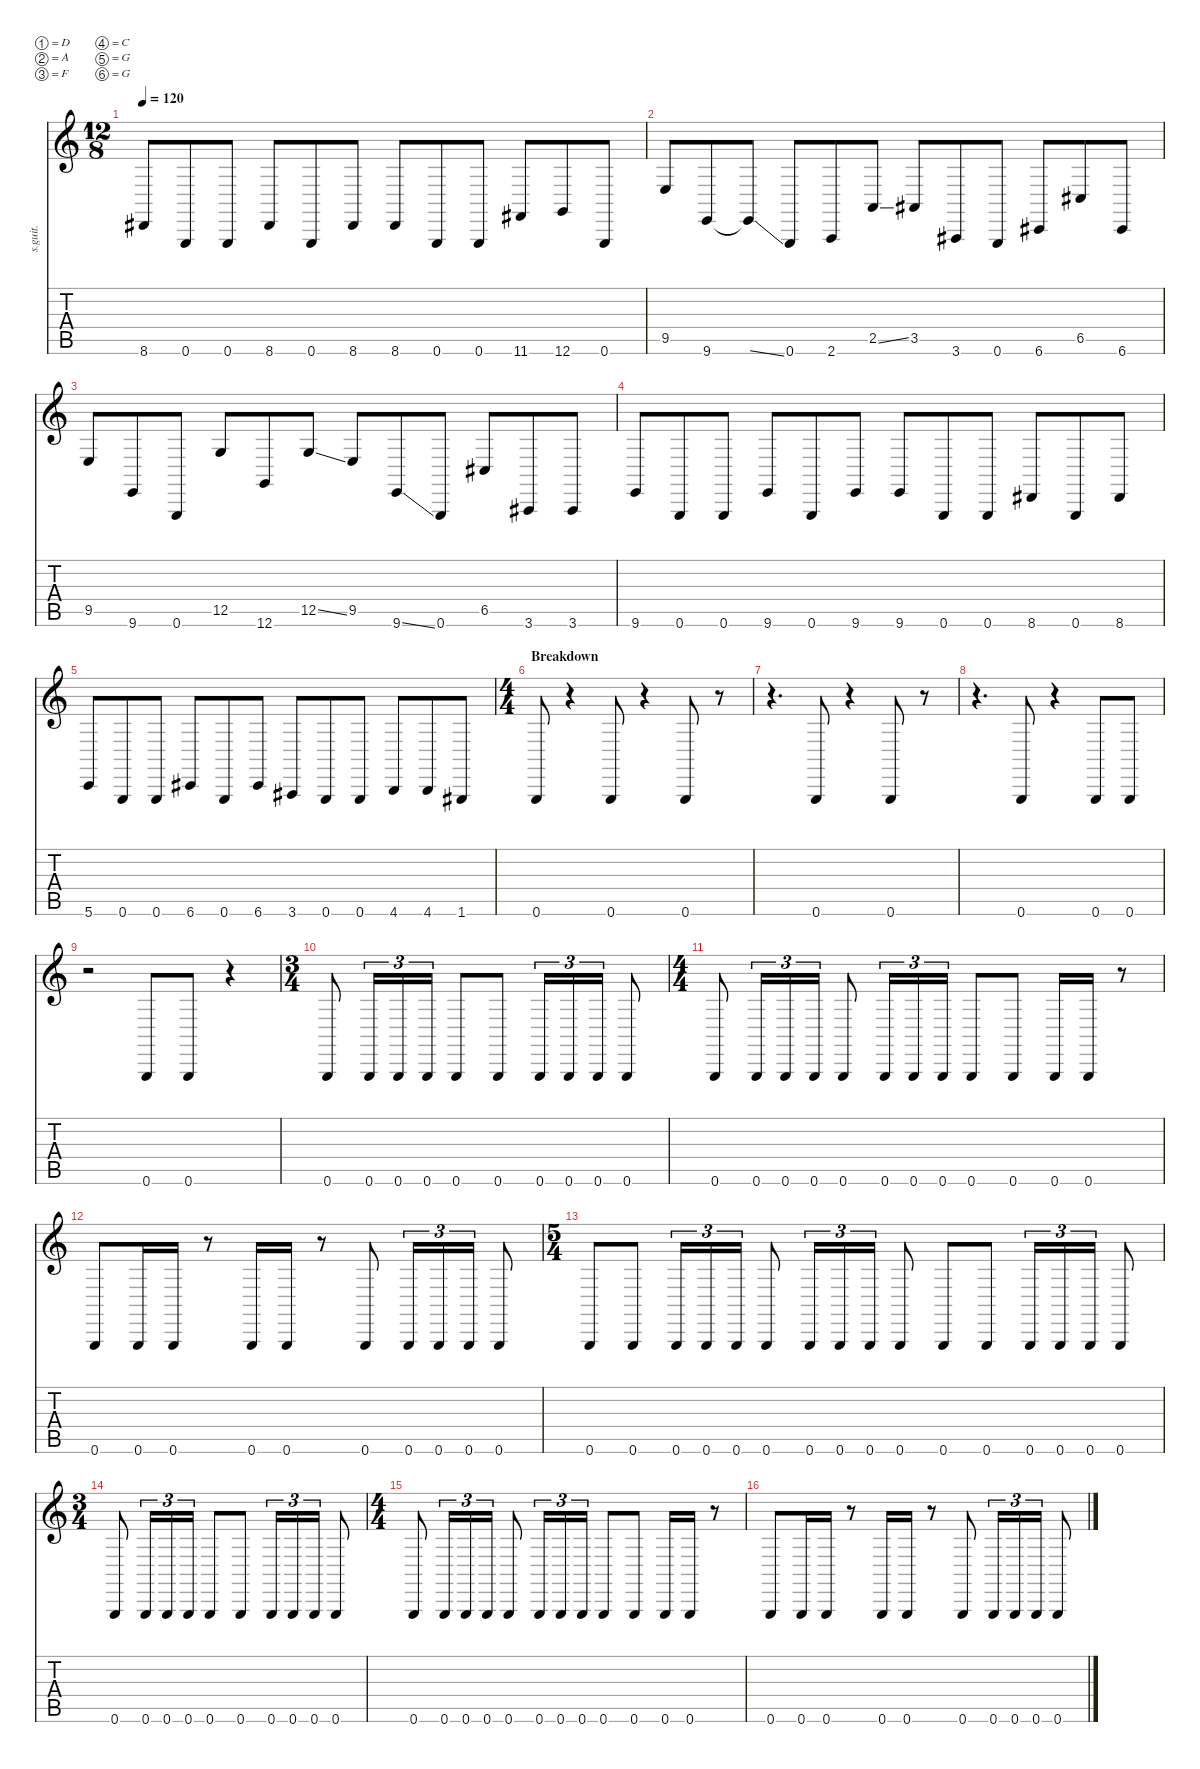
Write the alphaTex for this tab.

\defaultSystemsLayout 4
\hideDynamics
\bracketExtendMode nobrackets
\track ("Bass" "s.guit.") {instrument electricbasspick}
\staff {score tabs}
\tuning (D3 A2 F2 C2 G1 G0)
\ts (12 8)
\tempo 120
\clef g2
\ks c
8.6{acc #}.8{lyrics (0 "") lyrics (1 "") lyrics (2 "") lyrics (3 "") lyrics (4 "") dy f} 0.6.8{lyrics (0 "") lyrics (1 "") lyrics (2 "") lyrics (3 "") lyrics (4 "")} 0.6.8{lyrics (0 "") lyrics (1 "") lyrics (2 "") lyrics (3 "") lyrics (4 "")} 8.6{acc #}.8{lyrics (0 "") lyrics (1 "") lyrics (2 "") lyrics (3 "") lyrics (4 "")} 0.6.8{lyrics (0 "") lyrics (1 "") lyrics (2 "") lyrics (3 "") lyrics (4 "")} 8.6{acc #}.8{lyrics (0 "") lyrics (1 "") lyrics (2 "") lyrics (3 "") lyrics (4 "")} 8.6{acc #}.8{lyrics (0 "") lyrics (1 "") lyrics (2 "") lyrics (3 "") lyrics (4 "")} 0.6.8{lyrics (0 "") lyrics (1 "") lyrics (2 "") lyrics (3 "") lyrics (4 "")} 0.6.8{lyrics (0 "") lyrics (1 "") lyrics (2 "") lyrics (3 "") lyrics (4 "")} 11.6{acc #}.8{lyrics (0 "") lyrics (1 "") lyrics (2 "") lyrics (3 "") lyrics (4 "")} 12.6.8{lyrics (0 "") lyrics (1 "") lyrics (2 "") lyrics (3 "") lyrics (4 "")} 0.6.8{lyrics (0 "") lyrics (1 "") lyrics (2 "") lyrics (3 "") lyrics (4 "")} |
9.5.8{lyrics (0 "") lyrics (1 "") lyrics (2 "") lyrics (3 "") lyrics (4 "")} 9.6.8{lyrics (0 "") lyrics (1 "") lyrics (2 "") lyrics (3 "") lyrics (4 "")} 9.6{ss t}.8{lyrics (0 "") lyrics (1 "") lyrics (2 "") lyrics (3 "") lyrics (4 "")} 0.6.8{lyrics (0 "") lyrics (1 "") lyrics (2 "") lyrics (3 "") lyrics (4 "")} 2.6.8{lyrics (0 "") lyrics (1 "") lyrics (2 "") lyrics (3 "") lyrics (4 "")} 2.5{ss}.8{lyrics (0 "") lyrics (1 "") lyrics (2 "") lyrics (3 "") lyrics (4 "")} 3.5{acc #}.8{lyrics (0 "") lyrics (1 "") lyrics (2 "") lyrics (3 "") lyrics (4 "")} 3.6{acc #}.8{lyrics (0 "") lyrics (1 "") lyrics (2 "") lyrics (3 "") lyrics (4 "")} 0.6.8{lyrics (0 "") lyrics (1 "") lyrics (2 "") lyrics (3 "") lyrics (4 "")} 6.6{acc #}.8{lyrics (0 "") lyrics (1 "") lyrics (2 "") lyrics (3 "") lyrics (4 "")} 6.5{acc #}.8{lyrics (0 "") lyrics (1 "") lyrics (2 "") lyrics (3 "") lyrics (4 "")} 6.6{acc #}.8{lyrics (0 "") lyrics (1 "") lyrics (2 "") lyrics (3 "") lyrics (4 "")} |
9.5.8{lyrics (0 "") lyrics (1 "") lyrics (2 "") lyrics (3 "") lyrics (4 "")} 9.6.8{lyrics (0 "") lyrics (1 "") lyrics (2 "") lyrics (3 "") lyrics (4 "")} 0.6.8{lyrics (0 "") lyrics (1 "") lyrics (2 "") lyrics (3 "") lyrics (4 "")} 12.5.8{lyrics (0 "") lyrics (1 "") lyrics (2 "") lyrics (3 "") lyrics (4 "")} 12.6.8{lyrics (0 "") lyrics (1 "") lyrics (2 "") lyrics (3 "") lyrics (4 "")} 12.5{ss}.8{lyrics (0 "") lyrics (1 "") lyrics (2 "") lyrics (3 "") lyrics (4 "")} 9.5.8{lyrics (0 "") lyrics (1 "") lyrics (2 "") lyrics (3 "") lyrics (4 "")} 9.6{ss}.8{lyrics (0 "") lyrics (1 "") lyrics (2 "") lyrics (3 "") lyrics (4 "")} 0.6.8{lyrics (0 "") lyrics (1 "") lyrics (2 "") lyrics (3 "") lyrics (4 "")} 6.5{acc #}.8{lyrics (0 "") lyrics (1 "") lyrics (2 "") lyrics (3 "") lyrics (4 "")} 3.6{acc #}.8{lyrics (0 "") lyrics (1 "") lyrics (2 "") lyrics (3 "") lyrics (4 "")} 3.6{acc #}.8{lyrics (0 "") lyrics (1 "") lyrics (2 "") lyrics (3 "") lyrics (4 "")} |
9.6.8{lyrics (0 "") lyrics (1 "") lyrics (2 "") lyrics (3 "") lyrics (4 "")} 0.6.8{lyrics (0 "") lyrics (1 "") lyrics (2 "") lyrics (3 "") lyrics (4 "")} 0.6.8{lyrics (0 "") lyrics (1 "") lyrics (2 "") lyrics (3 "") lyrics (4 "")} 9.6.8{lyrics (0 "") lyrics (1 "") lyrics (2 "") lyrics (3 "") lyrics (4 "")} 0.6.8{lyrics (0 "") lyrics (1 "") lyrics (2 "") lyrics (3 "") lyrics (4 "")} 9.6.8{lyrics (0 "") lyrics (1 "") lyrics (2 "") lyrics (3 "") lyrics (4 "")} 9.6.8{lyrics (0 "") lyrics (1 "") lyrics (2 "") lyrics (3 "") lyrics (4 "")} 0.6.8{lyrics (0 "") lyrics (1 "") lyrics (2 "") lyrics (3 "") lyrics (4 "")} 0.6.8{lyrics (0 "") lyrics (1 "") lyrics (2 "") lyrics (3 "") lyrics (4 "")} 8.6{acc #}.8{lyrics (0 "") lyrics (1 "") lyrics (2 "") lyrics (3 "") lyrics (4 "")} 0.6.8{lyrics (0 "") lyrics (1 "") lyrics (2 "") lyrics (3 "") lyrics (4 "")} 8.6{acc #}.8{lyrics (0 "") lyrics (1 "") lyrics (2 "") lyrics (3 "") lyrics (4 "")} |
5.6.8{lyrics (0 "") lyrics (1 "") lyrics (2 "") lyrics (3 "") lyrics (4 "")} 0.6.8{lyrics (0 "") lyrics (1 "") lyrics (2 "") lyrics (3 "") lyrics (4 "")} 0.6.8{lyrics (0 "") lyrics (1 "") lyrics (2 "") lyrics (3 "") lyrics (4 "")} 6.6{acc #}.8{lyrics (0 "") lyrics (1 "") lyrics (2 "") lyrics (3 "") lyrics (4 "")} 0.6.8{lyrics (0 "") lyrics (1 "") lyrics (2 "") lyrics (3 "") lyrics (4 "")} 6.6{acc #}.8{lyrics (0 "") lyrics (1 "") lyrics (2 "") lyrics (3 "") lyrics (4 "")} 3.6{acc #}.8{lyrics (0 "") lyrics (1 "") lyrics (2 "") lyrics (3 "") lyrics (4 "")} 0.6.8{lyrics (0 "") lyrics (1 "") lyrics (2 "") lyrics (3 "") lyrics (4 "")} 0.6.8{lyrics (0 "") lyrics (1 "") lyrics (2 "") lyrics (3 "") lyrics (4 "")} 4.6.8{lyrics (0 "") lyrics (1 "") lyrics (2 "") lyrics (3 "") lyrics (4 "")} 4.6.8{lyrics (0 "") lyrics (1 "") lyrics (2 "") lyrics (3 "") lyrics (4 "")} 1.6{acc #}.8{lyrics (0 "") lyrics (1 "") lyrics (2 "") lyrics (3 "") lyrics (4 "")} |
\ts (4 4)
\beaming (8 2 2 2 2)
\section ("" "Breakdown")
0.6.8{lyrics (0 "") lyrics (1 "") lyrics (2 "") lyrics (3 "") lyrics (4 "")} r.4 0.6.8{lyrics (0 "") lyrics (1 "") lyrics (2 "") lyrics (3 "") lyrics (4 "")} r.4 0.6.8{lyrics (0 "") lyrics (1 "") lyrics (2 "") lyrics (3 "") lyrics (4 "")} r.8 |
r.4{d} 0.6.8{lyrics (0 "") lyrics (1 "") lyrics (2 "") lyrics (3 "") lyrics (4 "")} r.4 0.6.8{lyrics (0 "") lyrics (1 "") lyrics (2 "") lyrics (3 "") lyrics (4 "")} r.8 |
r.4{d} 0.6.8{lyrics (0 "") lyrics (1 "") lyrics (2 "") lyrics (3 "") lyrics (4 "")} r.4 0.6.8{lyrics (0 "") lyrics (1 "") lyrics (2 "") lyrics (3 "") lyrics (4 "")} 0.6.8{lyrics (0 "") lyrics (1 "") lyrics (2 "") lyrics (3 "") lyrics (4 "")} |
r.2 0.6.8{lyrics (0 "") lyrics (1 "") lyrics (2 "") lyrics (3 "") lyrics (4 "")} 0.6.8{lyrics (0 "") lyrics (1 "") lyrics (2 "") lyrics (3 "") lyrics (4 "")} r.4 |
\ts (3 4)
\beaming (8 2 2 2 2)
0.6.8{lyrics (0 "") lyrics (1 "") lyrics (2 "") lyrics (3 "") lyrics (4 "")} 0.6.16{tu (3 2) lyrics (0 "") lyrics (1 "") lyrics (2 "") lyrics (3 "") lyrics (4 "")} 0.6.16{tu (3 2) lyrics (0 "") lyrics (1 "") lyrics (2 "") lyrics (3 "") lyrics (4 "")} 0.6.16{tu (3 2) lyrics (0 "") lyrics (1 "") lyrics (2 "") lyrics (3 "") lyrics (4 "")} 0.6.8{lyrics (0 "") lyrics (1 "") lyrics (2 "") lyrics (3 "") lyrics (4 "")} 0.6.8{lyrics (0 "") lyrics (1 "") lyrics (2 "") lyrics (3 "") lyrics (4 "")} 0.6.16{tu (3 2) lyrics (0 "") lyrics (1 "") lyrics (2 "") lyrics (3 "") lyrics (4 "")} 0.6.16{tu (3 2) lyrics (0 "") lyrics (1 "") lyrics (2 "") lyrics (3 "") lyrics (4 "")} 0.6.16{tu (3 2) lyrics (0 "") lyrics (1 "") lyrics (2 "") lyrics (3 "") lyrics (4 "")} 0.6.8{lyrics (0 "") lyrics (1 "") lyrics (2 "") lyrics (3 "") lyrics (4 "")} |
\ts (4 4)
\beaming (8 2 2 2 2)
0.6.8{lyrics (0 "") lyrics (1 "") lyrics (2 "") lyrics (3 "") lyrics (4 "")} 0.6.16{tu (3 2) lyrics (0 "") lyrics (1 "") lyrics (2 "") lyrics (3 "") lyrics (4 "")} 0.6.16{tu (3 2) lyrics (0 "") lyrics (1 "") lyrics (2 "") lyrics (3 "") lyrics (4 "")} 0.6.16{tu (3 2) lyrics (0 "") lyrics (1 "") lyrics (2 "") lyrics (3 "") lyrics (4 "")} 0.6.8{lyrics (0 "") lyrics (1 "") lyrics (2 "") lyrics (3 "") lyrics (4 "")} 0.6.16{tu (3 2) lyrics (0 "") lyrics (1 "") lyrics (2 "") lyrics (3 "") lyrics (4 "")} 0.6.16{tu (3 2) lyrics (0 "") lyrics (1 "") lyrics (2 "") lyrics (3 "") lyrics (4 "")} 0.6.16{tu (3 2) lyrics (0 "") lyrics (1 "") lyrics (2 "") lyrics (3 "") lyrics (4 "")} 0.6.8{lyrics (0 "") lyrics (1 "") lyrics (2 "") lyrics (3 "") lyrics (4 "")} 0.6.8{lyrics (0 "") lyrics (1 "") lyrics (2 "") lyrics (3 "") lyrics (4 "")} 0.6.16{lyrics (0 "") lyrics (1 "") lyrics (2 "") lyrics (3 "") lyrics (4 "")} 0.6.16{lyrics (0 "") lyrics (1 "") lyrics (2 "") lyrics (3 "") lyrics (4 "")} r.8 |
0.6.8{lyrics (0 "") lyrics (1 "") lyrics (2 "") lyrics (3 "") lyrics (4 "")} 0.6.16{lyrics (0 "") lyrics (1 "") lyrics (2 "") lyrics (3 "") lyrics (4 "")} 0.6.16{lyrics (0 "") lyrics (1 "") lyrics (2 "") lyrics (3 "") lyrics (4 "")} r.8 0.6.16{lyrics (0 "") lyrics (1 "") lyrics (2 "") lyrics (3 "") lyrics (4 "")} 0.6.16{lyrics (0 "") lyrics (1 "") lyrics (2 "") lyrics (3 "") lyrics (4 "")} r.8 0.6.8{lyrics (0 "") lyrics (1 "") lyrics (2 "") lyrics (3 "") lyrics (4 "")} 0.6.16{tu (3 2) lyrics (0 "") lyrics (1 "") lyrics (2 "") lyrics (3 "") lyrics (4 "")} 0.6.16{tu (3 2) lyrics (0 "") lyrics (1 "") lyrics (2 "") lyrics (3 "") lyrics (4 "")} 0.6.16{tu (3 2) lyrics (0 "") lyrics (1 "") lyrics (2 "") lyrics (3 "") lyrics (4 "")} 0.6.8{lyrics (0 "") lyrics (1 "") lyrics (2 "") lyrics (3 "") lyrics (4 "")} |
\ts (5 4)
\beaming (8 2 2 2 2)
0.6.8{lyrics (0 "") lyrics (1 "") lyrics (2 "") lyrics (3 "") lyrics (4 "")} 0.6.8{lyrics (0 "") lyrics (1 "") lyrics (2 "") lyrics (3 "") lyrics (4 "")} 0.6.16{tu (3 2) lyrics (0 "") lyrics (1 "") lyrics (2 "") lyrics (3 "") lyrics (4 "")} 0.6.16{tu (3 2) lyrics (0 "") lyrics (1 "") lyrics (2 "") lyrics (3 "") lyrics (4 "")} 0.6.16{tu (3 2) lyrics (0 "") lyrics (1 "") lyrics (2 "") lyrics (3 "") lyrics (4 "")} 0.6.8{lyrics (0 "") lyrics (1 "") lyrics (2 "") lyrics (3 "") lyrics (4 "")} 0.6.16{tu (3 2) lyrics (0 "") lyrics (1 "") lyrics (2 "") lyrics (3 "") lyrics (4 "")} 0.6.16{tu (3 2) lyrics (0 "") lyrics (1 "") lyrics (2 "") lyrics (3 "") lyrics (4 "")} 0.6.16{tu (3 2) lyrics (0 "") lyrics (1 "") lyrics (2 "") lyrics (3 "") lyrics (4 "")} 0.6.8{lyrics (0 "") lyrics (1 "") lyrics (2 "") lyrics (3 "") lyrics (4 "")} 0.6.8{lyrics (0 "") lyrics (1 "") lyrics (2 "") lyrics (3 "") lyrics (4 "")} 0.6.8{lyrics (0 "") lyrics (1 "") lyrics (2 "") lyrics (3 "") lyrics (4 "")} 0.6.16{tu (3 2) lyrics (0 "") lyrics (1 "") lyrics (2 "") lyrics (3 "") lyrics (4 "")} 0.6.16{tu (3 2) lyrics (0 "") lyrics (1 "") lyrics (2 "") lyrics (3 "") lyrics (4 "")} 0.6.16{tu (3 2) lyrics (0 "") lyrics (1 "") lyrics (2 "") lyrics (3 "") lyrics (4 "")} 0.6.8{lyrics (0 "") lyrics (1 "") lyrics (2 "") lyrics (3 "") lyrics (4 "")} |
\ts (3 4)
\beaming (8 2 2 2 2)
0.6.8{lyrics (0 "") lyrics (1 "") lyrics (2 "") lyrics (3 "") lyrics (4 "")} 0.6.16{tu (3 2) lyrics (0 "") lyrics (1 "") lyrics (2 "") lyrics (3 "") lyrics (4 "")} 0.6.16{tu (3 2) lyrics (0 "") lyrics (1 "") lyrics (2 "") lyrics (3 "") lyrics (4 "")} 0.6.16{tu (3 2) lyrics (0 "") lyrics (1 "") lyrics (2 "") lyrics (3 "") lyrics (4 "")} 0.6.8{lyrics (0 "") lyrics (1 "") lyrics (2 "") lyrics (3 "") lyrics (4 "")} 0.6.8{lyrics (0 "") lyrics (1 "") lyrics (2 "") lyrics (3 "") lyrics (4 "")} 0.6.16{tu (3 2) lyrics (0 "") lyrics (1 "") lyrics (2 "") lyrics (3 "") lyrics (4 "")} 0.6.16{tu (3 2) lyrics (0 "") lyrics (1 "") lyrics (2 "") lyrics (3 "") lyrics (4 "")} 0.6.16{tu (3 2) lyrics (0 "") lyrics (1 "") lyrics (2 "") lyrics (3 "") lyrics (4 "")} 0.6.8{lyrics (0 "") lyrics (1 "") lyrics (2 "") lyrics (3 "") lyrics (4 "")} |
\ts (4 4)
\beaming (8 2 2 2 2)
0.6.8{lyrics (0 "") lyrics (1 "") lyrics (2 "") lyrics (3 "") lyrics (4 "")} 0.6.16{tu (3 2) lyrics (0 "") lyrics (1 "") lyrics (2 "") lyrics (3 "") lyrics (4 "")} 0.6.16{tu (3 2) lyrics (0 "") lyrics (1 "") lyrics (2 "") lyrics (3 "") lyrics (4 "")} 0.6.16{tu (3 2) lyrics (0 "") lyrics (1 "") lyrics (2 "") lyrics (3 "") lyrics (4 "")} 0.6.8{lyrics (0 "") lyrics (1 "") lyrics (2 "") lyrics (3 "") lyrics (4 "")} 0.6.16{tu (3 2) lyrics (0 "") lyrics (1 "") lyrics (2 "") lyrics (3 "") lyrics (4 "")} 0.6.16{tu (3 2) lyrics (0 "") lyrics (1 "") lyrics (2 "") lyrics (3 "") lyrics (4 "")} 0.6.16{tu (3 2) lyrics (0 "") lyrics (1 "") lyrics (2 "") lyrics (3 "") lyrics (4 "")} 0.6.8{lyrics (0 "") lyrics (1 "") lyrics (2 "") lyrics (3 "") lyrics (4 "")} 0.6.8{lyrics (0 "") lyrics (1 "") lyrics (2 "") lyrics (3 "") lyrics (4 "")} 0.6.16{lyrics (0 "") lyrics (1 "") lyrics (2 "") lyrics (3 "") lyrics (4 "")} 0.6.16{lyrics (0 "") lyrics (1 "") lyrics (2 "") lyrics (3 "") lyrics (4 "")} r.8 |
0.6.8{lyrics (0 "") lyrics (1 "") lyrics (2 "") lyrics (3 "") lyrics (4 "")} 0.6.16{lyrics (0 "") lyrics (1 "") lyrics (2 "") lyrics (3 "") lyrics (4 "")} 0.6.16{lyrics (0 "") lyrics (1 "") lyrics (2 "") lyrics (3 "") lyrics (4 "")} r.8 0.6.16{lyrics (0 "") lyrics (1 "") lyrics (2 "") lyrics (3 "") lyrics (4 "")} 0.6.16{lyrics (0 "") lyrics (1 "") lyrics (2 "") lyrics (3 "") lyrics (4 "")} r.8 0.6.8{lyrics (0 "") lyrics (1 "") lyrics (2 "") lyrics (3 "") lyrics (4 "")} 0.6.16{tu (3 2) lyrics (0 "") lyrics (1 "") lyrics (2 "") lyrics (3 "") lyrics (4 "")} 0.6.16{tu (3 2) lyrics (0 "") lyrics (1 "") lyrics (2 "") lyrics (3 "") lyrics (4 "")} 0.6.16{tu (3 2) lyrics (0 "") lyrics (1 "") lyrics (2 "") lyrics (3 "") lyrics (4 "")} 0.6.8{lyrics (0 "") lyrics (1 "") lyrics (2 "") lyrics (3 "") lyrics (4 "")}
